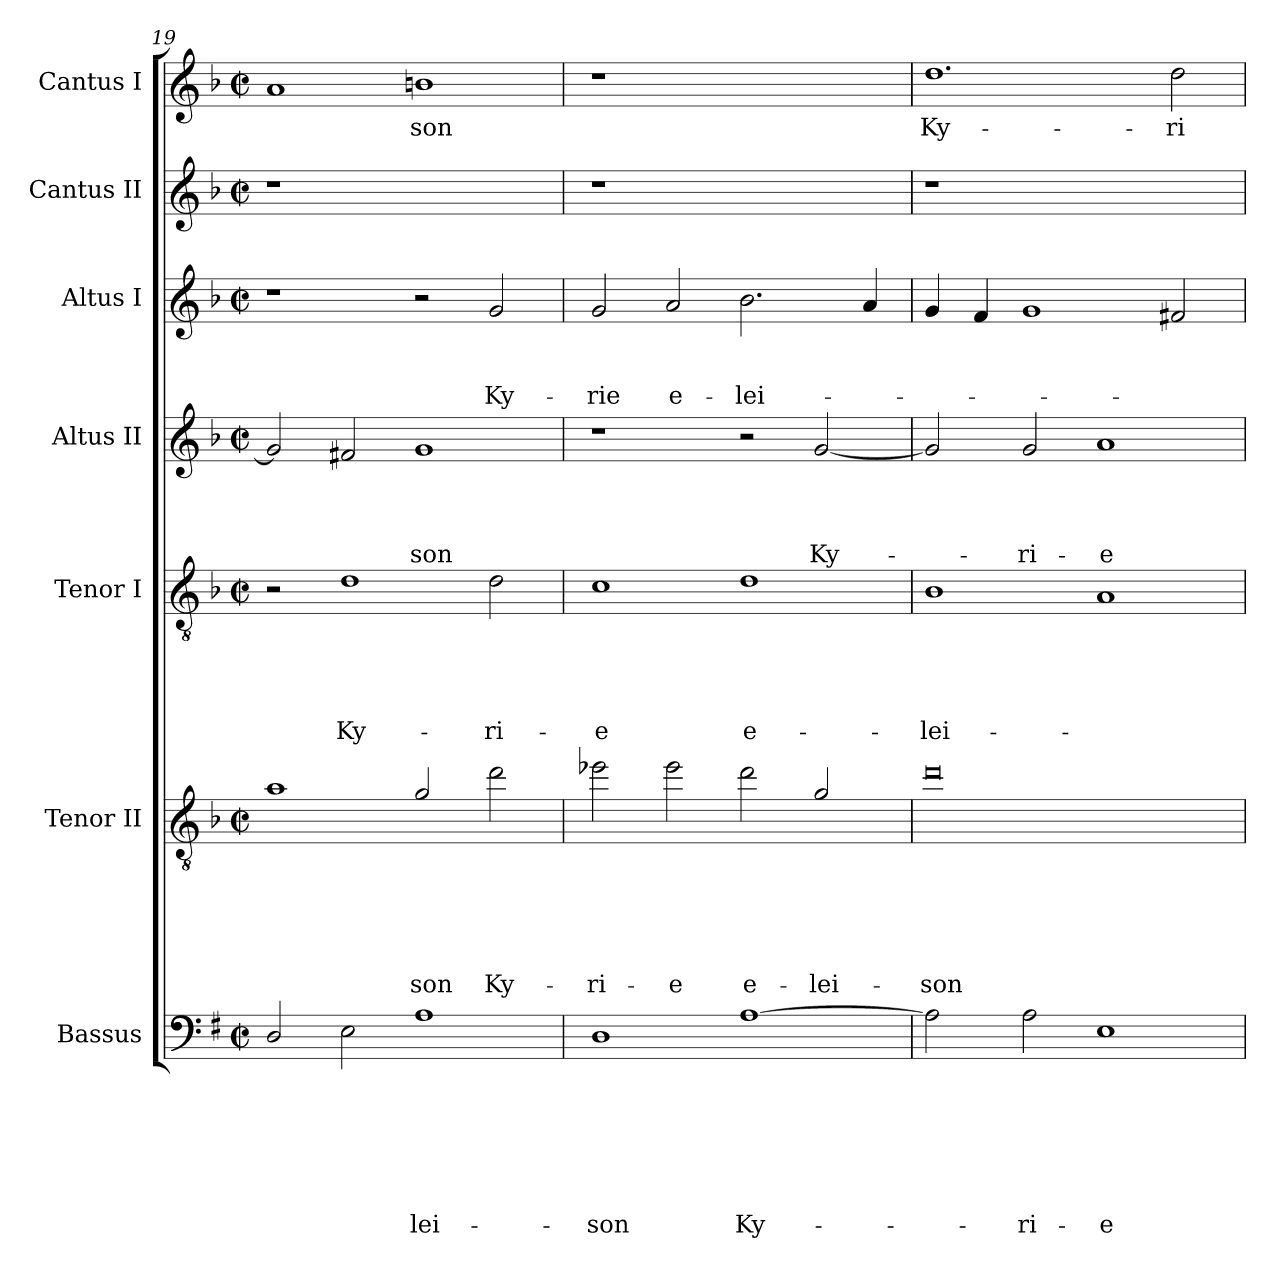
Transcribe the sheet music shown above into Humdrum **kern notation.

**kern	**text	**text	**text	**text	**text	**text	**text	**kern	**text	**text	**text	**text	**text	**text	**kern	**text	**text	**text	**text	**text	**kern	**text	**text	**text	**text	**kern	**text	**text	**text	**kern	**kern	**text
*part7	*part7	*part7	*part7	*part7	*part7	*part7	*part7	*part6	*part6	*part6	*part6	*part6	*part6	*part6	*part5	*part5	*part5	*part5	*part5	*part5	*part4	*part4	*part4	*part4	*part4	*part3	*part3	*part3	*part3	*part2	*part1	*part1
*staff7	*staff7	*staff7	*staff7	*staff7	*staff7	*staff7	*staff7	*staff6	*staff6	*staff6	*staff6	*staff6	*staff6	*staff6	*staff5	*staff5	*staff5	*staff5	*staff5	*staff5	*staff4	*staff4	*staff4	*staff4	*staff4	*staff3	*staff3	*staff3	*staff3	*staff2	*staff1	*staff1
*I"Bassus	*	*	*	*	*	*	*	*I"Tenor II	*	*	*	*	*	*	*I"Tenor I	*	*	*	*	*	*I"Altus II	*	*	*	*	*I"Altus I	*	*	*	*I"Cantus  II	*I"Cantus I	*
*I'B	*	*	*	*	*	*	*	*I'T2	*	*	*	*	*	*	*I'T1	*	*	*	*	*	*I'A2	*	*	*	*	*I'A1	*	*	*	*I'C2	*I'C1	*
!!LO:LB:g=z
*clefF4	*	*	*	*	*	*	*	*clefGv2	*	*	*	*	*	*	*clefGv2	*	*	*	*	*	*clefG2	*	*	*	*	*clefG2	*	*	*	*clefG2	*clefG2	*
*ITrd1c2	*	*	*	*	*	*	*	*ITrd8c14	*	*	*	*	*	*	*	*	*	*	*	*	*	*	*	*	*	*	*	*	*	*	*	*
*k[b-]	*	*	*	*	*	*	*	*k[b-]	*	*	*	*	*	*	*k[b-]	*	*	*	*	*	*k[b-]	*	*	*	*	*k[b-]	*	*	*	*k[b-]	*k[b-]	*
*d:	*	*	*	*	*	*	*	*d:	*	*	*	*	*	*	*d:	*	*	*	*	*	*d:	*	*	*	*	*d:	*	*	*	*d:	*d:	*
*M2/2	*	*	*	*	*	*	*	*M2/2	*	*	*	*	*	*	*M2/2	*	*	*	*	*	*M2/2	*	*	*	*	*M2/2	*	*	*	*M2/2	*M2/2	*
*met(c|)	*	*	*	*	*	*	*	*met(c|)	*	*	*	*	*	*	*met(c|)	*	*	*	*	*	*met(c|)	*	*	*	*	*met(c|)	*	*	*	*met(c|)	*met(c|)	*
=19	=19	=19	=19	=19	=19	=19	=19	=19	=19	=19	=19	=19	=19	=19	=19	=19	=19	=19	=19	=19	=19	=19	=19	=19	=19	=19	=19	=19	=19	=19	=19	=19
2C/	.	.	.	.	.	.	.	1A	.	.	.	.	.	.	2r	.	.	.	.	.	2g/]	.	.	.	.	1r	.	.	.	1r	1a	.
!	!	!	!	!	!	!	!	!	!	!	!	!	!	!	!	!	!	!	!	!LO:LY:b	!	!	!	!	!	!	!	!	!	!	!	!
2D\	.	.	.	.	.	.	.	.	.	.	.	.	.	.	1d	.	.	.	.	Ky-	2f#X/	.	.	.	.	.	.	.	.	.	.	.
!	!	!	!	!	!	!	!LO:LY:b	!	!	!	!	!	!	!LO:LY:b	!	!	!	!	!	!	!	!	!	!	!LO:LY:b	!	!	!	!	!	!	!LO:LY:b
1G	.	.	.	.	.	.	-lei-	2G/	.	.	.	.	.	-son	.	.	.	.	.	.	1g	.	.	.	-son	2r	.	.	.	1ryy	1bn	-son
!	!	!	!	!	!	!	!	!	!	!	!	!	!	!LO:LY:b	!	!	!	!	!	!LO:LY:b	!	!	!	!	!	!	!	!	!LO:LY:b	!	!	!
.	.	.	.	.	.	.	.	2d\	.	.	.	.	.	Ky-	2d\	.	.	.	.	-ri-	.	.	.	.	.	2g/	.	.	Ky-	.	.	.
=20	=20	=20	=20	=20	=20	=20	=20	=20	=20	=20	=20	=20	=20	=20	=20	=20	=20	=20	=20	=20	=20	=20	=20	=20	=20	=20	=20	=20	=20	=20	=20	=20
!	!	!	!	!	!	!	!LO:LY:b	!	!	!	!	!	!	!LO:LY:b	!	!	!	!	!	!LO:LY:b	!	!	!	!	!	!	!	!	!LO:LY:b	!	!	!
1C	.	.	.	.	.	.	-son	2e-X\	.	.	.	.	.	-ri-	1c	.	.	.	.	-e	1r	.	.	.	.	2g/	.	.	-rie	1r	1r	.
!	!	!	!	!	!	!	!	!	!	!	!	!	!	!LO:LY:b	!	!	!	!	!	!	!	!	!	!	!	!	!	!	!LO:LY:b	!	!	!
.	.	.	.	.	.	.	.	2e-\	.	.	.	.	.	-e	.	.	.	.	.	.	.	.	.	.	.	2a/	.	.	e-	.	.	.
!	!	!	!	!	!	!	!LO:LY:b	!	!	!	!	!	!	!LO:LY:b	!	!	!	!	!	!LO:LY:b	!	!	!	!	!	!	!	!	!LO:LY:b	!	!	!
[1G	.	.	.	.	.	.	Ky-	2d\	.	.	.	.	.	e-	1d	.	.	.	.	e-	2r	.	.	.	.	2.b-\	.	.	-lei-	1ryy	1ryy	.
!	!	!	!	!	!	!	!	!	!	!	!	!	!	!LO:LY:b	!	!	!	!	!	!	!	!	!	!	!LO:LY:b	!	!	!	!	!	!	!
.	.	.	.	.	.	.	.	2G/	.	.	.	.	.	-lei-	.	.	.	.	.	.	[2g/	.	.	.	Ky-	.	.	.	.	.	.	.
.	.	.	.	.	.	.	.	.	.	.	.	.	.	.	.	.	.	.	.	.	.	.	.	.	.	4a/	.	.	.	.	.	.
=21	=21	=21	=21	=21	=21	=21	=21	=21	=21	=21	=21	=21	=21	=21	=21	=21	=21	=21	=21	=21	=21	=21	=21	=21	=21	=21	=21	=21	=21	=21	=21	=21
!	!	!	!	!	!	!	!	!	!	!	!	!	!	!LO:LY:b	!	!	!	!	!	!LO:LY:b	!	!	!	!	!	!	!	!	!	!	!	!LO:LY:b
2G\]	.	.	.	.	.	.	.	0d	.	.	.	.	.	-son	1B-	.	.	.	.	-lei-	2g/]	.	.	.	.	4g/	.	.	.	1r	1.dd	Ky-
.	.	.	.	.	.	.	.	.	.	.	.	.	.	.	.	.	.	.	.	.	.	.	.	.	.	4f/	.	.	.	.	.	.
!	!	!	!	!	!	!	!LO:LY:b	!	!	!	!	!	!	!	!	!	!	!	!	!	!	!	!	!	!LO:LY:b	!	!	!	!	!	!	!
2G\	.	.	.	.	.	.	-ri-	.	.	.	.	.	.	.	.	.	.	.	.	.	2g/	.	.	.	-ri-	1g	.	.	.	.	.	.
!	!	!	!	!	!	!	!LO:LY:b	!	!	!	!	!	!	!	!	!	!	!	!	!	!	!	!	!	!LO:LY:b	!	!	!	!	!	!	!
1D	.	.	.	.	.	.	-e	.	.	.	.	.	.	.	1A	.	.	.	.	.	1a	.	.	.	-e	.	.	.	.	1ryy	.	.
!	!	!	!	!	!	!	!	!	!	!	!	!	!	!	!	!	!	!	!	!	!	!	!	!	!	!	!	!	!	!	!	!LO:LY:b
.	.	.	.	.	.	.	.	.	.	.	.	.	.	.	.	.	.	.	.	.	.	.	.	.	.	2f#X/	.	.	.	.	2dd\	-ri-
=	=	=	=	=	=	=	=	=	=	=	=	=	=	=	=	=	=	=	=	=	=	=	=	=	=	=	=	=	=	=	=	=
*-	*-	*-	*-	*-	*-	*-	*-	*-	*-	*-	*-	*-	*-	*-	*-	*-	*-	*-	*-	*-	*-	*-	*-	*-	*-	*-	*-	*-	*-	*-	*-	*-
